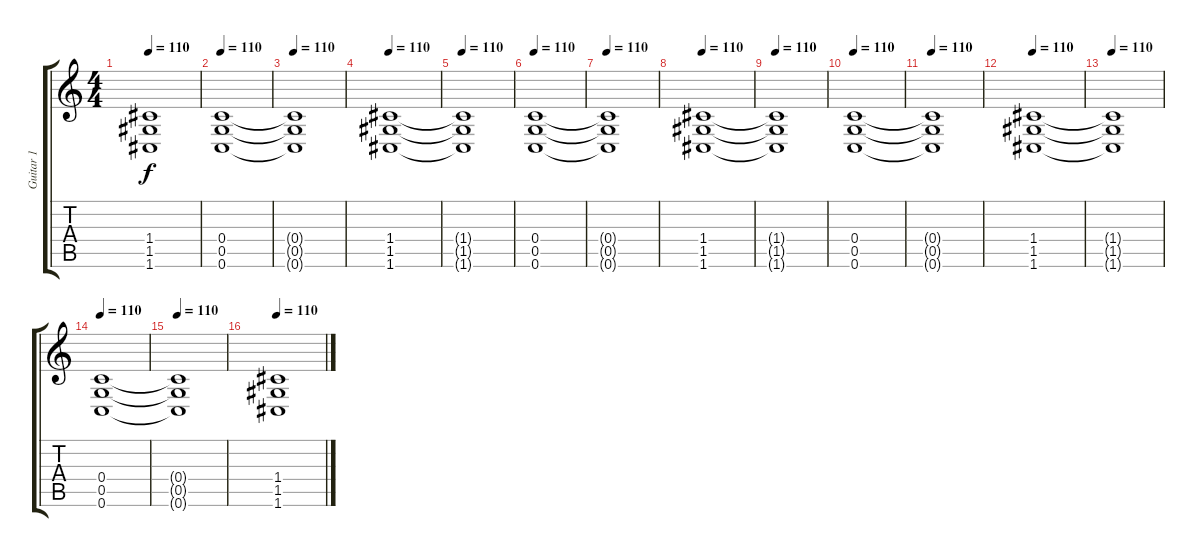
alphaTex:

\track ("Guitar 1" "Guitar 1") {instrument distortionguitar}
\staff {score tabs}
\tuning (D4 A3 F3 C3 G2 C2) {hide}
\ts (4 4)
\tempo 110
\clef g2
\ks c
(1.4 1.5 1.6).1{dy f} |
\tempo 110
(0.4 0.5 0.6).1 |
\tempo 110
(0.4{t} 0.5{t} 0.6{t}).1 |
\tempo 110
(1.4 1.5 1.6).1 |
\tempo 110
(1.4{t} 1.5{t} 1.6{t}).1 |
\tempo 110
(0.4 0.5 0.6).1 |
\tempo 110
(0.4{t} 0.5{t} 0.6{t}).1 |
\tempo 110
(1.4 1.5 1.6).1 |
\tempo 110
(1.4{t} 1.5{t} 1.6{t}).1 |
\tempo 110
(0.4 0.5 0.6).1 |
\tempo 110
(0.4{t} 0.5{t} 0.6{t}).1 |
\tempo 110
(1.4 1.5 1.6).1 |
\tempo 110
(1.4{t} 1.5{t} 1.6{t}).1 |
\tempo 110
(0.4 0.5 0.6).1 |
\tempo 110
(0.4{t} 0.5{t} 0.6{t}).1 |
\tempo 110
(1.4 1.5 1.6).1
